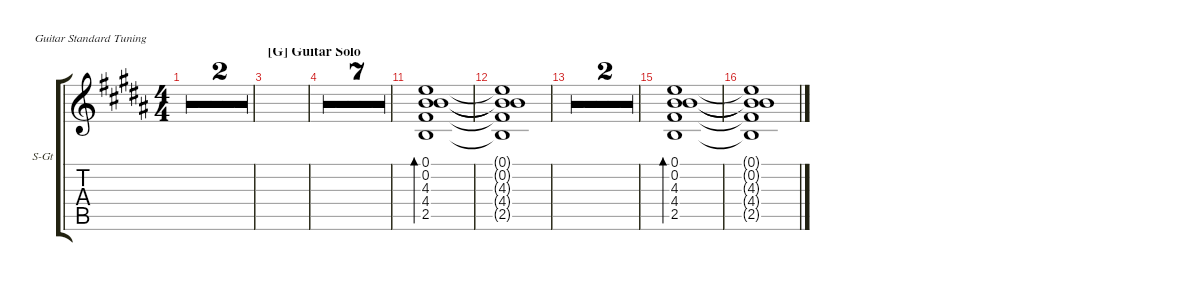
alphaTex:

\hideDynamics
\bracketExtendMode groupsimilarinstruments
\firstSystemTrackNameOrientation horizontal
\otherSystemsTrackNameOrientation horizontal
\track ("Gtr clean 3" "S-Gt") {multiBarRest instrument acousticguitarsteel}
\staff {score tabs}
\tuning (E4 B3 G3 D3 A2 E2)
\ts (4 4)
\tf triplet16th
\tempo 93
\clef g2
\ks b
|
\barLineRight lightlight
|
\section ("G" "Guitar Solo")
|
|
|
\barLineRight lightlight
|
|
|
|
\barLineRight lightlight
|
(2.5{acc forcenatural} 4.4{acc #} 4.3{acc forcenatural} 0.2{acc forcenatural} 0.1{acc forcenatural}).1{bd 123} |
(0.1{t acc forcenatural} 0.2{t acc forcenatural} 4.3{t acc forcenatural} 4.4{t acc #} 2.5{t acc forcenatural}).1 |
r.4 r.2{d} |
\barLineRight lightlight
r.4 r.2{d} |
(2.5{acc forcenatural} 4.4{acc #} 4.3{acc forcenatural} 0.2{acc forcenatural} 0.1{acc forcenatural}).1{bd 123} |
(0.1{t acc forcenatural} 0.2{t acc forcenatural} 4.3{t acc forcenatural} 4.4{t acc #} 2.5{t acc forcenatural}).1
